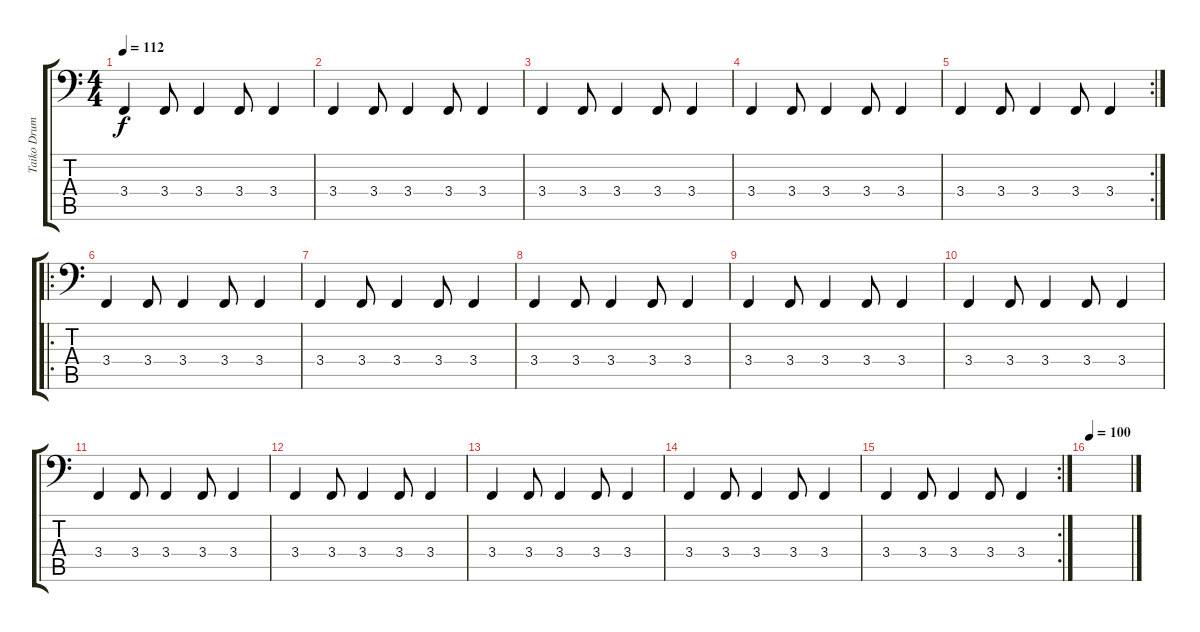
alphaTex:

\track ("Taiko Drum" "Taiko Drum") {instrument taikodrum}
\staff {score tabs}
\tuning (E3 B2 G2 D2 A1 E1) {hide}
\ts (4 4)
\tempo 112
\clef f4
\ks c
3.4.4{dy f} 3.4.8 3.4.4 3.4.8 3.4.4 |
3.4.4 3.4.8 3.4.4 3.4.8 3.4.4 |
3.4.4 3.4.8 3.4.4 3.4.8 3.4.4 |
3.4.4 3.4.8 3.4.4 3.4.8 3.4.4 |
\rc 2
3.4.4 3.4.8 3.4.4 3.4.8 3.4.4 |
\ro
3.4.4 3.4.8 3.4.4 3.4.8 3.4.4 |
3.4.4 3.4.8 3.4.4 3.4.8 3.4.4 |
3.4.4 3.4.8 3.4.4 3.4.8 3.4.4 |
3.4.4 3.4.8 3.4.4 3.4.8 3.4.4 |
3.4.4 3.4.8 3.4.4 3.4.8 3.4.4 |
3.4.4 3.4.8 3.4.4 3.4.8 3.4.4 |
3.4.4 3.4.8 3.4.4 3.4.8 3.4.4 |
3.4.4 3.4.8 3.4.4 3.4.8 3.4.4 |
3.4.4 3.4.8 3.4.4 3.4.8 3.4.4 |
\rc 2
3.4.4 3.4.8 3.4.4 3.4.8 3.4.4 |
\tempo 100
